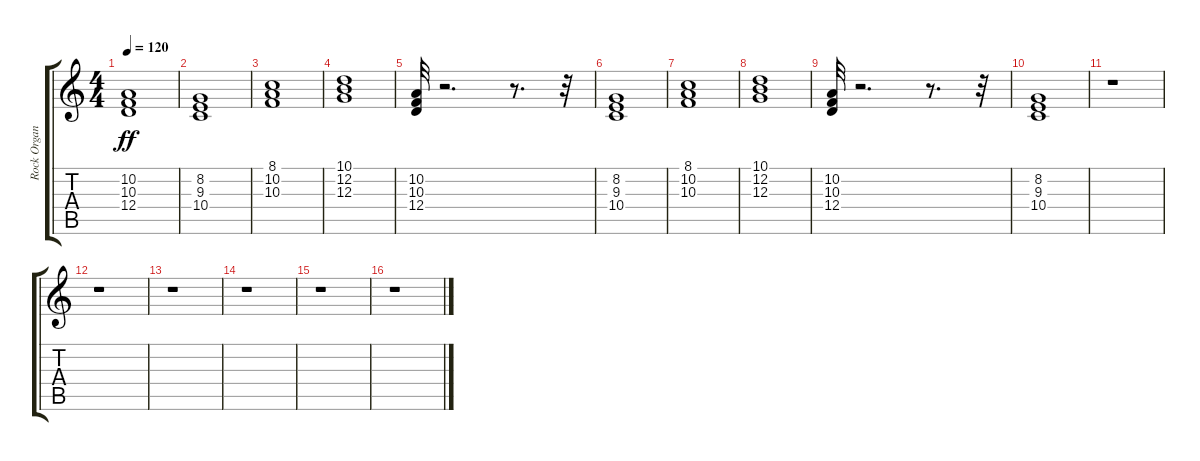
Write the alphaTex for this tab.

\track ("Rock Organ" "Rock Organ") {instrument rockorgan}
\staff {score tabs}
\tuning (E4 B3 G3 D3 A2 E2) {hide}
\ts (4 4)
\tempo 120
\clef g2
\ks c
(10.2 10.3 12.4).1{dy ff} |
(8.2 9.3 10.4).1 |
(8.1 10.2 10.3).1 |
(10.1 12.2 12.3).1 |
(10.2 10.3 12.4).32 r.2{d} r.8{d} r.32 |
(8.2 9.3 10.4).1 |
(8.1 10.2 10.3).1 |
(10.1 12.2 12.3).1 |
(10.2 10.3 12.4).32 r.2{d} r.8{d} r.32 |
(8.2 9.3 10.4).1 |
r.1 |
r.1 |
r.1 |
r.1 |
r.1 |
r.1
